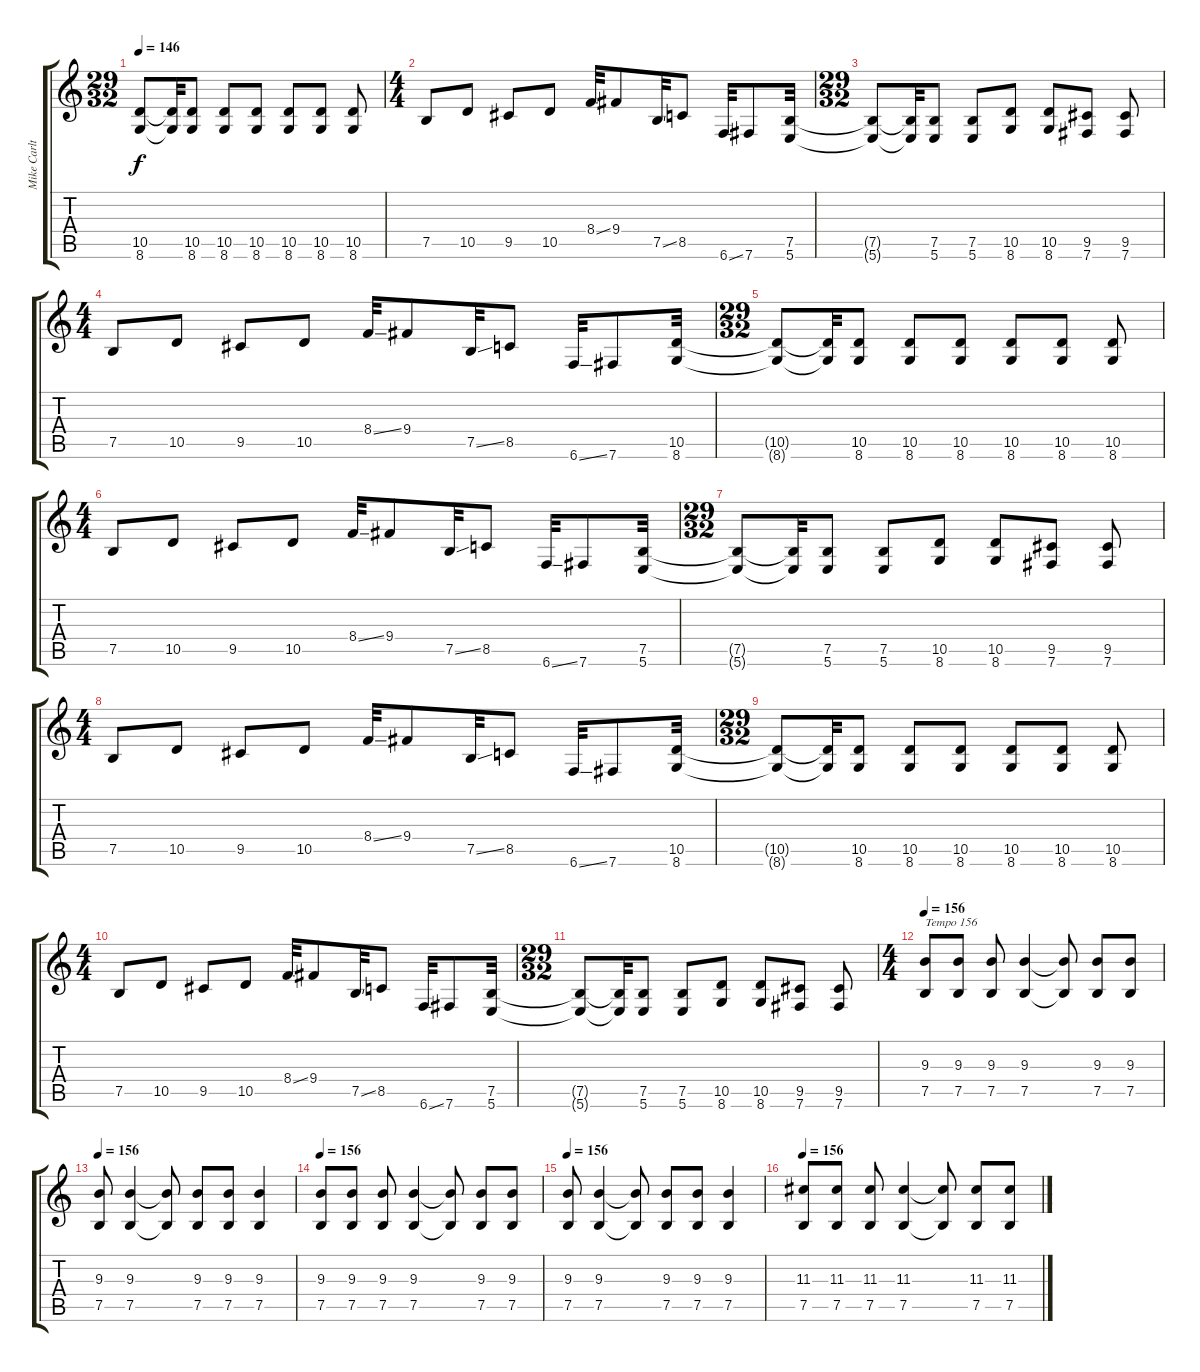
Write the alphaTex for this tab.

\track ("Mike Carlton" "Mike Carlt") {instrument distortionguitar}
\staff {score tabs}
\tuning (B3 Gb3 D3 A2 E2 B1) {hide}
\ts (29 32)
\tempo 146
\clef g2
\ks c
(10.5{t} 8.6{t}).8{dy f} (10.5{t} 8.6{t}).32 (10.5 8.6).8 (10.5 8.6).8 (10.5 8.6).8 (10.5 8.6).8 (10.5 8.6).8 (10.5 8.6).8 |
\ts (4 4)
7.5.8 10.5.8 9.5.8 10.5.8 8.4{ss}.32 9.4.8 7.5{ss}.32 8.5.8 6.6{ss}.32 7.6.8 (7.5 5.6).32 |
\ts (29 32)
(7.5{t} 5.6{t}).8 (7.5{t} 5.6{t}).32 (7.5 5.6).8 (7.5 5.6).8 (10.5 8.6).8 (10.5 8.6).8 (9.5 7.6).8 (9.5 7.6).8 |
\ts (4 4)
7.5.8 10.5.8 9.5.8 10.5.8 8.4{ss}.32 9.4.8 7.5{ss}.32 8.5.8 6.6{ss}.32 7.6.8 (10.5 8.6).32 |
\ts (29 32)
(10.5{t} 8.6{t}).8 (10.5{t} 8.6{t}).32 (10.5 8.6).8 (10.5 8.6).8 (10.5 8.6).8 (10.5 8.6).8 (10.5 8.6).8 (10.5 8.6).8 |
\ts (4 4)
7.5.8 10.5.8 9.5.8 10.5.8 8.4{ss}.32 9.4.8 7.5{ss}.32 8.5.8 6.6{ss}.32 7.6.8 (7.5 5.6).32 |
\ts (29 32)
(7.5{t} 5.6{t}).8 (7.5{t} 5.6{t}).32 (7.5 5.6).8 (7.5 5.6).8 (10.5 8.6).8 (10.5 8.6).8 (9.5 7.6).8 (9.5 7.6).8 |
\ts (4 4)
7.5.8 10.5.8 9.5.8 10.5.8 8.4{ss}.32 9.4.8 7.5{ss}.32 8.5.8 6.6{ss}.32 7.6.8 (10.5 8.6).32 |
\ts (29 32)
(10.5{t} 8.6{t}).8 (10.5{t} 8.6{t}).32 (10.5 8.6).8 (10.5 8.6).8 (10.5 8.6).8 (10.5 8.6).8 (10.5 8.6).8 (10.5 8.6).8 |
\ts (4 4)
7.5.8 10.5.8 9.5.8 10.5.8 8.4{ss}.32 9.4.8 7.5{ss}.32 8.5.8 6.6{ss}.32 7.6.8 (7.5 5.6).32 |
\ts (29 32)
(7.5{t} 5.6{t}).8 (7.5{t} 5.6{t}).32 (7.5 5.6).8 (7.5 5.6).8 (10.5 8.6).8 (10.5 8.6).8 (9.5 7.6).8 (9.5 7.6).8 |
\ts (4 4)
\tempo 156
(9.3 7.5).8{txt "Tempo 156"} (9.3 7.5).8 (9.3 7.5).8 (9.3 7.5).4 (9.3{t} 7.5{t}).8 (9.3 7.5).8 (9.3 7.5).8 |
\tempo 156
(9.3 7.5).8 (9.3 7.5).4 (9.3{t} 7.5{t}).8 (9.3 7.5).8 (9.3 7.5).8 (9.3 7.5).4 |
\tempo 156
(9.3 7.5).8 (9.3 7.5).8 (9.3 7.5).8 (9.3 7.5).4 (9.3{t} 7.5{t}).8 (9.3 7.5).8 (9.3 7.5).8 |
\tempo 156
(9.3 7.5).8 (9.3 7.5).4 (9.3{t} 7.5{t}).8 (9.3 7.5).8 (9.3 7.5).8 (9.3 7.5).4 |
\tempo 156
(11.3 7.5).8 (11.3 7.5).8 (11.3 7.5).8 (11.3 7.5).4 (11.3{t} 7.5{t}).8 (11.3 7.5).8 (11.3 7.5).8
